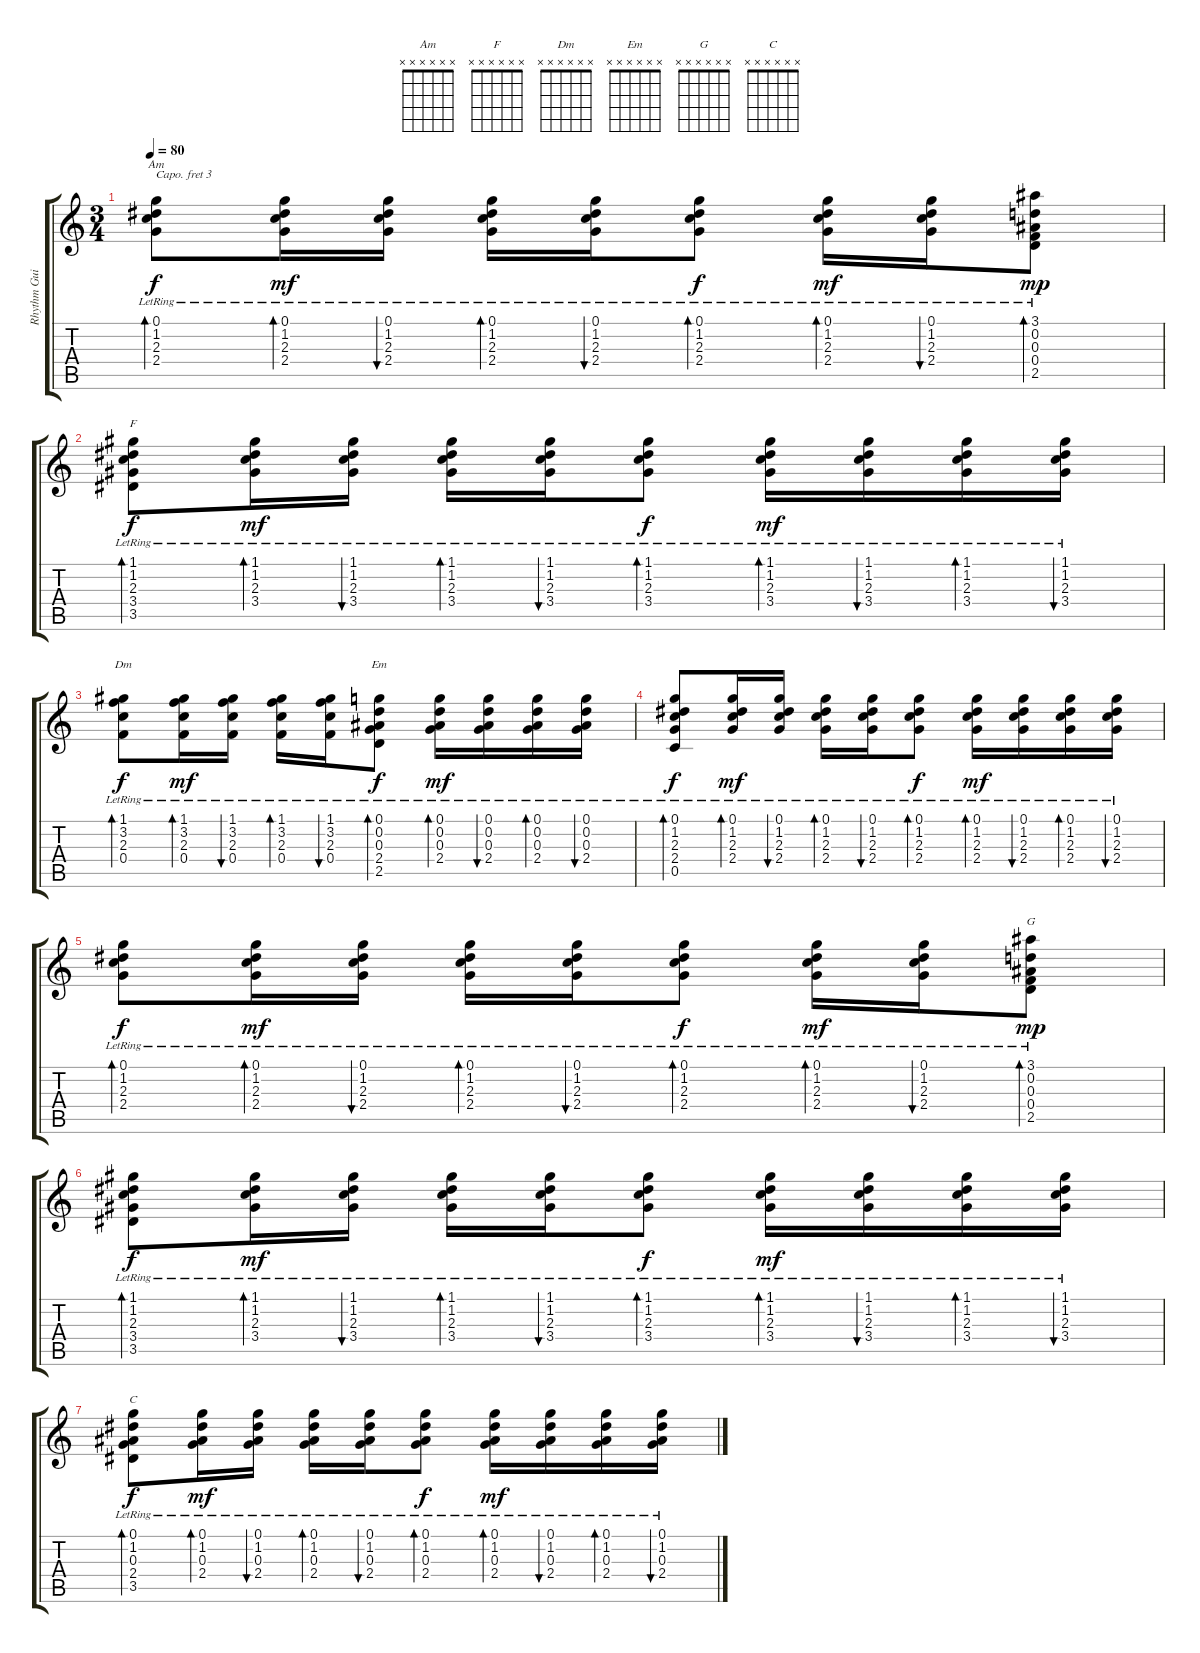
\track ("Rhythm Guitar" "Rhythm Gui") {instrument acousticguitarsteel}
\staff {score tabs}
\capo 3
\tuning (E4 B3 G3 D3 A2 E2) {hide}
\chord ("Am" x x x x x x)
\chord ("F" x x x x x x)
\chord ("Dm" x x x x x x)
\chord ("Em" x x x x x x)
\chord ("G" x x x x x x)
\chord ("C" x x x x x x)
\ts (3 4)
\tempo 80
\clef g2
\ks aminor
(0.1{lr} 1.2{lr} 2.3{lr} 2.4{lr}).8{bd 30 ch "Am" dy f} (0.1{lr} 1.2{lr} 2.3{lr} 2.4{lr}).16{bd 30 dy mf} (0.1{lr} 1.2{lr} 2.3{lr} 2.4{lr}).16{bu 30} (0.1{lr} 1.2{lr} 2.3{lr} 2.4{lr}).16{bd 30} (0.1{lr} 1.2{lr} 2.3{lr} 2.4{lr}).16{bu 30} (0.1{lr} 1.2{lr} 2.3{lr} 2.4{lr}).8{bd 30 dy f} (0.1{lr} 1.2{lr} 2.3{lr} 2.4{lr}).16{bd 30 dy mf} (0.1{lr} 1.2{lr} 2.3{lr} 2.4{lr}).16{bu 30} (3.1{lr} 0.2{lr} 0.3{lr} 0.4{lr} 2.5{lr}).8{bd 30 dy mp} |
(1.1{lr} 1.2{lr} 2.3{lr} 3.4{lr} 3.5{lr}).8{bd 30 ch "F" dy f} (1.1{lr} 1.2{lr} 2.3{lr} 3.4{lr}).16{bd 30 dy mf} (1.1{lr} 1.2{lr} 2.3{lr} 3.4{lr}).16{bu 30} (1.1{lr} 1.2{lr} 2.3{lr} 3.4{lr}).16{bd 30} (1.1{lr} 1.2{lr} 2.3{lr} 3.4{lr}).16{bu 30} (1.1{lr} 1.2{lr} 2.3{lr} 3.4{lr}).8{bd 30 dy f} (1.1{lr} 1.2{lr} 2.3{lr} 3.4{lr}).16{bd 30 dy mf} (1.1{lr} 1.2{lr} 2.3{lr} 3.4{lr}).16{bu 30} (1.1{lr} 1.2{lr} 2.3{lr} 3.4{lr}).16{bd 30} (1.1{lr} 1.2{lr} 2.3{lr} 3.4{lr}).16{bu 30} |
(1.1{lr} 3.2{lr} 2.3{lr} 0.4{lr}).8{bd 30 ch "Dm" dy f} (1.1{lr} 3.2{lr} 2.3{lr} 0.4{lr}).16{bd 30 dy mf} (1.1{lr} 3.2{lr} 2.3{lr} 0.4{lr}).16{bu 30} (1.1{lr} 3.2{lr} 2.3{lr} 0.4{lr}).16{bd 30} (1.1{lr} 3.2{lr} 2.3{lr} 0.4{lr}).16{bu 30} (0.1{lr} 0.2{lr} 0.3{lr} 2.4{lr} 2.5{lr}).8{bd 30 ch "Em" dy f} (0.1{lr} 0.2{lr} 0.3{lr} 2.4{lr}).16{bd 30 dy mf} (0.1{lr} 0.2{lr} 0.3{lr} 2.4{lr}).16{bu 30} (0.1{lr} 0.2{lr} 0.3{lr} 2.4{lr}).16{bd 30} (0.1{lr} 0.2{lr} 0.3{lr} 2.4{lr}).16{bu 30} |
(0.1{lr} 1.2{lr} 2.3{lr} 2.4{lr} 0.5{lr}).8{bd 30 dy f} (0.1{lr} 1.2{lr} 2.3{lr} 2.4{lr}).16{bd 30 dy mf} (0.1{lr} 1.2{lr} 2.3{lr} 2.4{lr}).16{bu 30} (0.1{lr} 1.2{lr} 2.3{lr} 2.4{lr}).16{bd 30} (0.1{lr} 1.2{lr} 2.3{lr} 2.4{lr}).16{bu 30} (0.1{lr} 1.2{lr} 2.3{lr} 2.4{lr}).8{bd 30 dy f} (0.1{lr} 1.2{lr} 2.3{lr} 2.4{lr}).16{bd 30 dy mf} (0.1{lr} 1.2{lr} 2.3{lr} 2.4{lr}).16{bu 30} (0.1{lr} 1.2{lr} 2.3{lr} 2.4{lr}).16{bd 30} (0.1{lr} 1.2{lr} 2.3{lr} 2.4{lr}).16{bu 30} |
(0.1{lr} 1.2{lr} 2.3{lr} 2.4{lr}).8{bd 30 dy f} (0.1{lr} 1.2{lr} 2.3{lr} 2.4{lr}).16{bd 30 dy mf} (0.1{lr} 1.2{lr} 2.3{lr} 2.4{lr}).16{bu 30} (0.1{lr} 1.2{lr} 2.3{lr} 2.4{lr}).16{bd 30} (0.1{lr} 1.2{lr} 2.3{lr} 2.4{lr}).16{bu 30} (0.1{lr} 1.2{lr} 2.3{lr} 2.4{lr}).8{bd 30 dy f} (0.1{lr} 1.2{lr} 2.3{lr} 2.4{lr}).16{bd 30 dy mf} (0.1{lr} 1.2{lr} 2.3{lr} 2.4{lr}).16{bu 30} (3.1{lr} 0.2{lr} 0.3{lr} 0.4{lr} 2.5{lr}).8{bd 30 ch "G" dy mp} |
(1.1{lr} 1.2{lr} 2.3{lr} 3.4{lr} 3.5{lr}).8{bd 30 dy f} (1.1{lr} 1.2{lr} 2.3{lr} 3.4{lr}).16{bd 30 dy mf} (1.1{lr} 1.2{lr} 2.3{lr} 3.4{lr}).16{bu 30} (1.1{lr} 1.2{lr} 2.3{lr} 3.4{lr}).16{bd 30} (1.1{lr} 1.2{lr} 2.3{lr} 3.4{lr}).16{bu 30} (1.1{lr} 1.2{lr} 2.3{lr} 3.4{lr}).8{bd 30 dy f} (1.1{lr} 1.2{lr} 2.3{lr} 3.4{lr}).16{bd 30 dy mf} (1.1{lr} 1.2{lr} 2.3{lr} 3.4{lr}).16{bu 30} (1.1{lr} 1.2{lr} 2.3{lr} 3.4{lr}).16{bd 30} (1.1{lr} 1.2{lr} 2.3{lr} 3.4{lr}).16{bu 30} |
(0.1{lr} 1.2{lr} 0.3{lr} 2.4{lr} 3.5{lr}).8{bd 30 ch "C" dy f} (0.1{lr} 1.2{lr} 0.3{lr} 2.4{lr}).16{bd 30 dy mf} (0.1{lr} 1.2{lr} 0.3{lr} 2.4{lr}).16{bu 30} (0.1{lr} 1.2{lr} 0.3{lr} 2.4{lr}).16{bd 30} (0.1{lr} 1.2{lr} 0.3{lr} 2.4{lr}).16{bu 30} (0.1{lr} 1.2{lr} 0.3{lr} 2.4{lr}).8{bd 30 dy f} (0.1{lr} 1.2{lr} 0.3{lr} 2.4{lr}).16{bd 30 dy mf} (0.1{lr} 1.2{lr} 0.3{lr} 2.4{lr}).16{bu 30} (0.1{lr} 1.2{lr} 0.3{lr} 2.4{lr}).16{bd 30} (0.1{lr} 1.2{lr} 0.3{lr} 2.4{lr}).16{bu 30}
